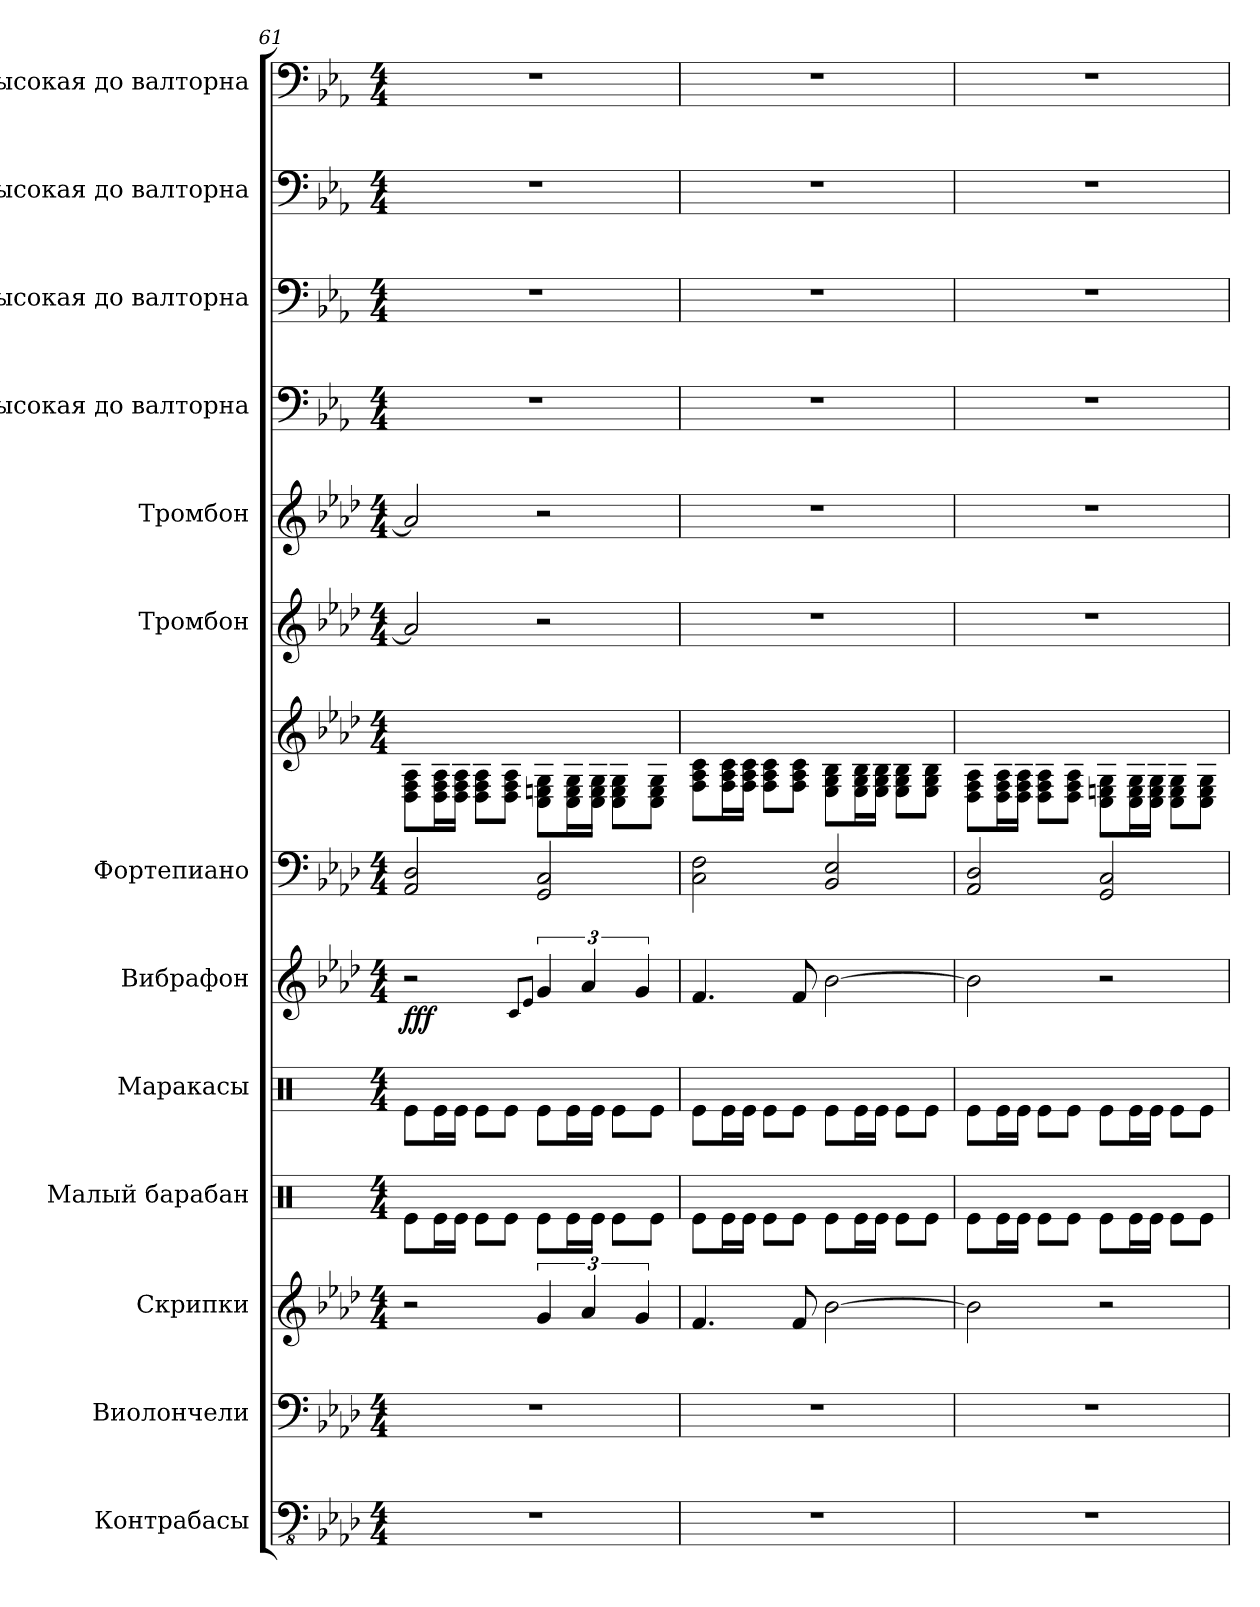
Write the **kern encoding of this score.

**kern	**kern	**kern	**kern	**kern	**kern	**dynam	**kern	**kern	**kern	**kern	**kern	**kern	**kern	**kern
*part13	*part12	*part11	*part10	*part9	*part8	*part8	*part7	*part7	*part6	*part5	*part4	*part3	*part2	*part1
*staff14	*staff13	*staff12	*staff11	*staff10	*staff9	*staff9	*staff8	*staff7	*staff6	*staff5	*staff4	*staff3	*staff2	*staff1
*I"Контрабасы	*I"Виолончели	*I"Скрипки	*I"Малый барабан	*I"Маракасы	*I"Вибрафон	*	*I"Фортепиано	*	*I"Тромбон	*I"Тромбон	*I"Высокая до валторна	*I"Высокая до валторна	*I"Высокая до валторна	*I"Высокая до валторна
*clefFv4	*clefF4	*clefG2	*clefX	*clefX	*clefG2	*	*clefF4	*clefG2	*clefG2	*clefG2	*clefF4	*clefF4	*clefF4	*clefF4
*	*	*	*	*	*	*	*	*	*	*	*ITrd4c7	*ITrd4c7	*ITrd4c7	*ITrd4c7
*k[b-e-a-d-]	*k[b-e-a-d-]	*k[b-e-a-d-]	*k[]	*k[]	*k[b-e-a-d-]	*	*k[b-e-a-d-]	*k[b-e-a-d-]	*k[b-e-a-d-]	*k[b-e-a-d-]	*k[b-e-a-d-]	*k[b-e-a-d-]	*k[b-e-a-d-]	*k[b-e-a-d-]
*M4/4	*M4/4	*M4/4	*M4/4	*M4/4	*M4/4	*	*M4/4	*M4/4	*M4/4	*M4/4	*M4/4	*M4/4	*M4/4	*M4/4
=61	=61	=61	=61	=61	=61	=61	=61	=61	=61	=61	=61	=61	=61	=61
!	!	!	!	!	!	!LO:DY:b	!	!	!	!	!	!	!	!
1r	1r	2r	8Re\L	8Re\L	2r	fff	2AA-/ 2D-/	8D-\ 8F\ 8A-\L	2a-/]	2a-/]	1r	1r	1r	1r
.	.	.	16Re\L	16Re\L	.	.	.	16D-\ 16F\ 16A-\L	.	.	.	.	.	.
.	.	.	16Re\JJ	16Re\JJ	.	.	.	16D-\ 16F\ 16A-\JJ	.	.	.	.	.	.
.	.	.	8Re\L	8Re\L	.	.	.	8D-\ 8F\ 8A-\L	.	.	.	.	.	.
.	.	.	8Re\J	8Re\J	.	.	.	8D-\ 8F\ 8A-\J	.	.	.	.	.	.
.	.	.	.	.	8qc/L	.	.	.	.	.	.	.	.	.
.	.	.	.	.	8qe-/J	.	.	.	.	.	.	.	.	.
.	.	6g/	8Re\L	8Re\L	6g/	.	2GG/ 2C/	8C\ 8En\ 8G\L	2r	2r	.	.	.	.
.	.	.	16Re\L	16Re\L	.	.	.	16C\ 16E\ 16G\L	.	.	.	.	.	.
.	.	6a-/	.	.	6a-/	.	.	.	.	.	.	.	.	.
.	.	.	16Re\JJ	16Re\JJ	.	.	.	16C\ 16E\ 16G\JJ	.	.	.	.	.	.
.	.	.	8Re\L	8Re\L	.	.	.	8C\ 8E\ 8G\L	.	.	.	.	.	.
.	.	6g/	.	.	6g/	.	.	.	.	.	.	.	.	.
.	.	.	8Re\J	8Re\J	.	.	.	8C\ 8E\ 8G\J	.	.	.	.	.	.
!!LO:PB:g=z
=62	=62	=62	=62	=62	=62	=62	=62	=62	=62	=62	=62	=62	=62	=62
1r	1r	4.f/	8Re\L	8Re\L	4.f/	.	2C\ 2F\	8F\ 8A-\ 8c\L	1r	1r	1r	1r	1r	1r
.	.	.	16Re\L	16Re\L	.	.	.	16F\ 16A-\ 16c\L	.	.	.	.	.	.
.	.	.	16Re\JJ	16Re\JJ	.	.	.	16F\ 16A-\ 16c\JJ	.	.	.	.	.	.
.	.	.	8Re\L	8Re\L	.	.	.	8F\ 8A-\ 8c\L	.	.	.	.	.	.
.	.	8f/	8Re\J	8Re\J	8f/	.	.	8F\ 8A-\ 8c\J	.	.	.	.	.	.
.	.	[2b-\	8Re\L	8Re\L	[2b-\	.	2BB-/ 2E-/	8E-\ 8G\ 8B-\L	.	.	.	.	.	.
.	.	.	16Re\L	16Re\L	.	.	.	16E-\ 16G\ 16B-\L	.	.	.	.	.	.
.	.	.	16Re\JJ	16Re\JJ	.	.	.	16E-\ 16G\ 16B-\JJ	.	.	.	.	.	.
.	.	.	8Re\L	8Re\L	.	.	.	8E-\ 8G\ 8B-\L	.	.	.	.	.	.
.	.	.	8Re\J	8Re\J	.	.	.	8E-\ 8G\ 8B-\J	.	.	.	.	.	.
=63	=63	=63	=63	=63	=63	=63	=63	=63	=63	=63	=63	=63	=63	=63
1r	1r	2b-\]	8Re\L	8Re\L	2b-\]	.	2AA-/ 2D-/	8D-\ 8F\ 8A-\L	1r	1r	1r	1r	1r	1r
.	.	.	16Re\L	16Re\L	.	.	.	16D-\ 16F\ 16A-\L	.	.	.	.	.	.
.	.	.	16Re\JJ	16Re\JJ	.	.	.	16D-\ 16F\ 16A-\JJ	.	.	.	.	.	.
.	.	.	8Re\L	8Re\L	.	.	.	8D-\ 8F\ 8A-\L	.	.	.	.	.	.
.	.	.	8Re\J	8Re\J	.	.	.	8D-\ 8F\ 8A-\J	.	.	.	.	.	.
.	.	2r	8Re\L	8Re\L	2r	.	2GG/ 2C/	8C\ 8En\ 8G\L	.	.	.	.	.	.
.	.	.	16Re\L	16Re\L	.	.	.	16C\ 16E\ 16G\L	.	.	.	.	.	.
.	.	.	16Re\JJ	16Re\JJ	.	.	.	16C\ 16E\ 16G\JJ	.	.	.	.	.	.
.	.	.	8Re\L	8Re\L	.	.	.	8C\ 8E\ 8G\L	.	.	.	.	.	.
.	.	.	8Re\J	8Re\J	.	.	.	8C\ 8E\ 8G\J	.	.	.	.	.	.
=	=	=	=	=	=	=	=	=	=	=	=	=	=	=
*-	*-	*-	*-	*-	*-	*-	*-	*-	*-	*-	*-	*-	*-	*-
